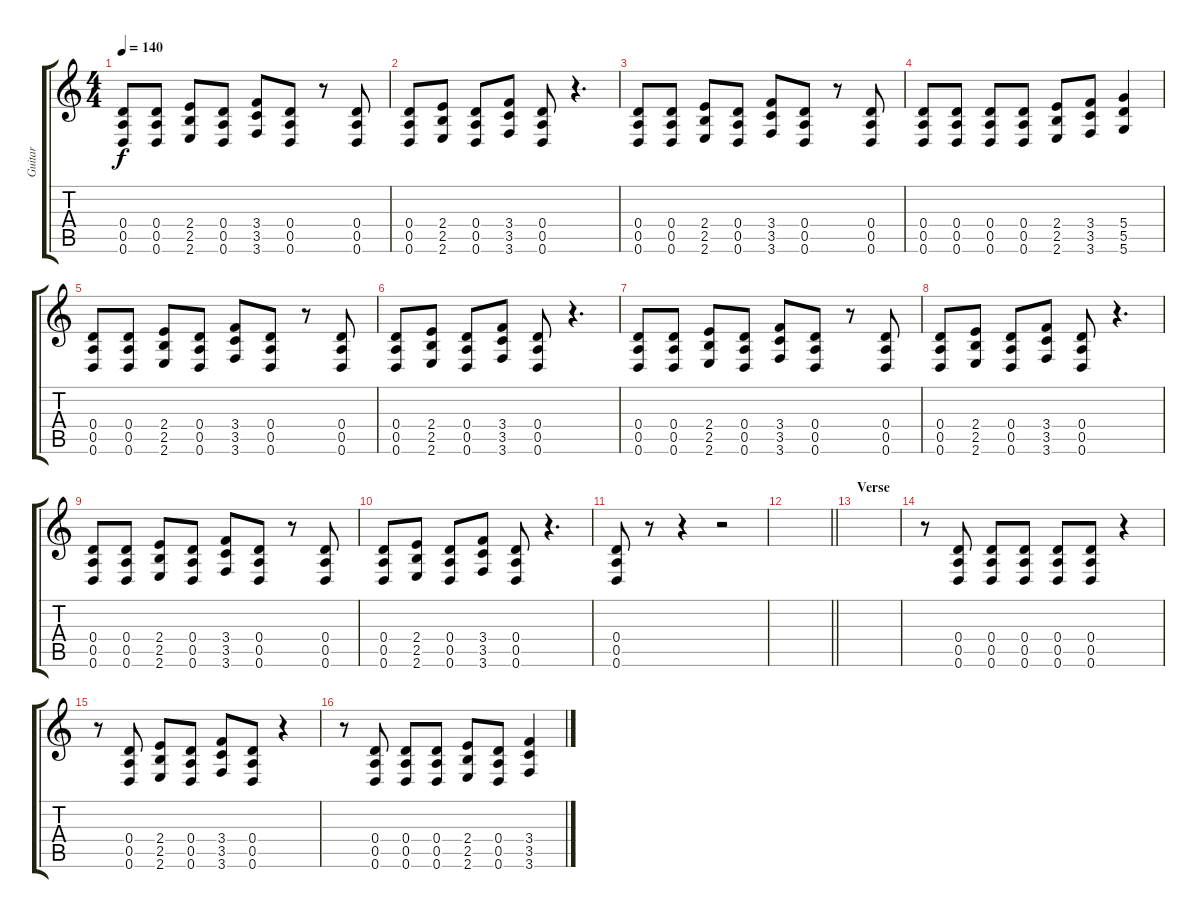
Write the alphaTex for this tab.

\track ("Guitar" "Guitar") {instrument distortionguitar}
\staff {score tabs}
\tuning (E4 B3 G3 D3 A2 D2) {hide}
\ts (4 4)
\tempo 140
\clef g2
\ks c
(0.4 0.5 0.6).8{dy f} (0.4 0.5 0.6).8 (2.4 2.5 2.6).8 (0.4 0.5 0.6).8 (3.4 3.5 3.6).8 (0.4 0.5 0.6).8 r.8 (0.4 0.5 0.6).8 |
(0.4 0.5 0.6).8 (2.4 2.5 2.6).8 (0.4 0.5 0.6).8 (3.4 3.5 3.6).8 (0.4 0.5 0.6).8 r.4{d} |
(0.4 0.5 0.6).8 (0.4 0.5 0.6).8 (2.4 2.5 2.6).8 (0.4 0.5 0.6).8 (3.4 3.5 3.6).8 (0.4 0.5 0.6).8 r.8 (0.4 0.5 0.6).8 |
(0.4 0.5 0.6).8 (0.4 0.5 0.6).8 (0.4 0.5 0.6).8 (0.4 0.5 0.6).8 (2.4 2.5 2.6).8 (3.4 3.5 3.6).8 (5.4 5.5 5.6).4 |
(0.4 0.5 0.6).8 (0.4 0.5 0.6).8 (2.4 2.5 2.6).8 (0.4 0.5 0.6).8 (3.4 3.5 3.6).8 (0.4 0.5 0.6).8 r.8 (0.4 0.5 0.6).8 |
(0.4 0.5 0.6).8 (2.4 2.5 2.6).8 (0.4 0.5 0.6).8 (3.4 3.5 3.6).8 (0.4 0.5 0.6).8 r.4{d} |
(0.4 0.5 0.6).8 (0.4 0.5 0.6).8 (2.4 2.5 2.6).8 (0.4 0.5 0.6).8 (3.4 3.5 3.6).8 (0.4 0.5 0.6).8 r.8 (0.4 0.5 0.6).8 |
(0.4 0.5 0.6).8 (2.4 2.5 2.6).8 (0.4 0.5 0.6).8 (3.4 3.5 3.6).8 (0.4 0.5 0.6).8 r.4{d} |
(0.4 0.5 0.6).8 (0.4 0.5 0.6).8 (2.4 2.5 2.6).8 (0.4 0.5 0.6).8 (3.4 3.5 3.6).8 (0.4 0.5 0.6).8 r.8 (0.4 0.5 0.6).8 |
(0.4 0.5 0.6).8 (2.4 2.5 2.6).8 (0.4 0.5 0.6).8 (3.4 3.5 3.6).8 (0.4 0.5 0.6).8 r.4{d} |
(0.4 0.5 0.6).8 r.8 r.4 r.2 |
\barLineRight lightlight
|
\section ("" "Verse")
|
r.8 (0.4 0.5 0.6).8 (0.4 0.5 0.6).8 (0.4 0.5 0.6).8 (0.4 0.5 0.6).8 (0.4 0.5 0.6).8 r.4 |
r.8 (0.4 0.5 0.6).8 (2.4 2.5 2.6).8 (0.4 0.5 0.6).8 (3.4 3.5 3.6).8 (0.4 0.5 0.6).8 r.4 |
r.8 (0.4 0.5 0.6).8 (0.4 0.5 0.6).8 (0.4 0.5 0.6).8 (2.4 2.5 2.6).8 (0.4 0.5 0.6).8 (3.4 3.5 3.6).4
